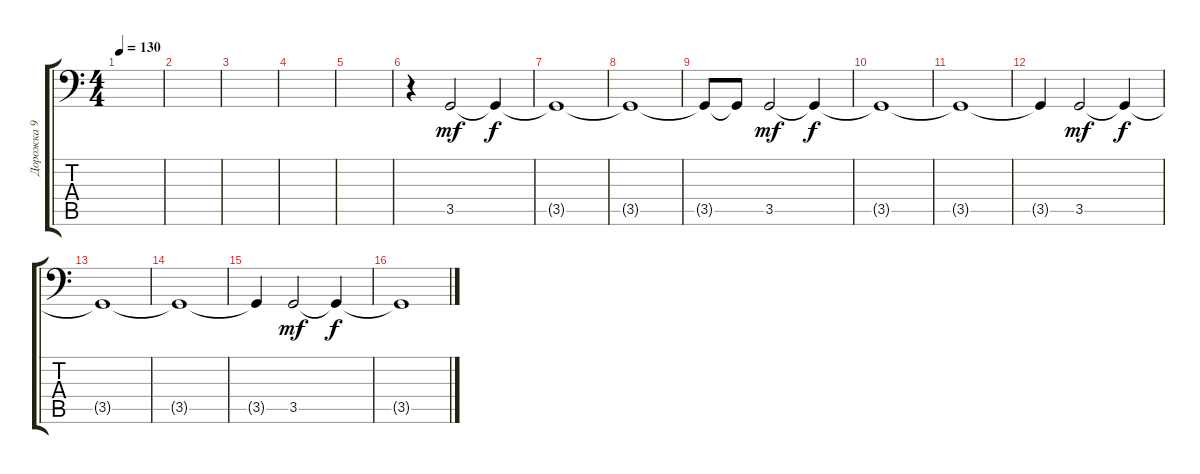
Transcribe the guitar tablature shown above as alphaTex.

\track ("Дорожка 9" "Дорожка 9") {instrument synthstrings2}
\staff {score tabs}
\tuning (Db4 Ab3 E3 A2 E2 Bb1) {hide}
\ts (4 4)
\tempo 130
\clef f4
\ks c
|
|
|
|
|
r.4{volume 9} 3.5.2{dy mf} 3.5{t}.4{dy f} |
3.5{t}.1 |
3.5{t}.1 |
3.5{t}.8 3.5{t}.8 3.5.2{dy mf} 3.5{t}.4{dy f} |
3.5{t}.1 |
3.5{t}.1 |
3.5{t}.4 3.5.2{dy mf} 3.5{t}.4{dy f} |
3.5{t}.1 |
3.5{t}.1 |
3.5{t}.4 3.5.2{dy mf} 3.5{t}.4{dy f} |
3.5{t}.1
